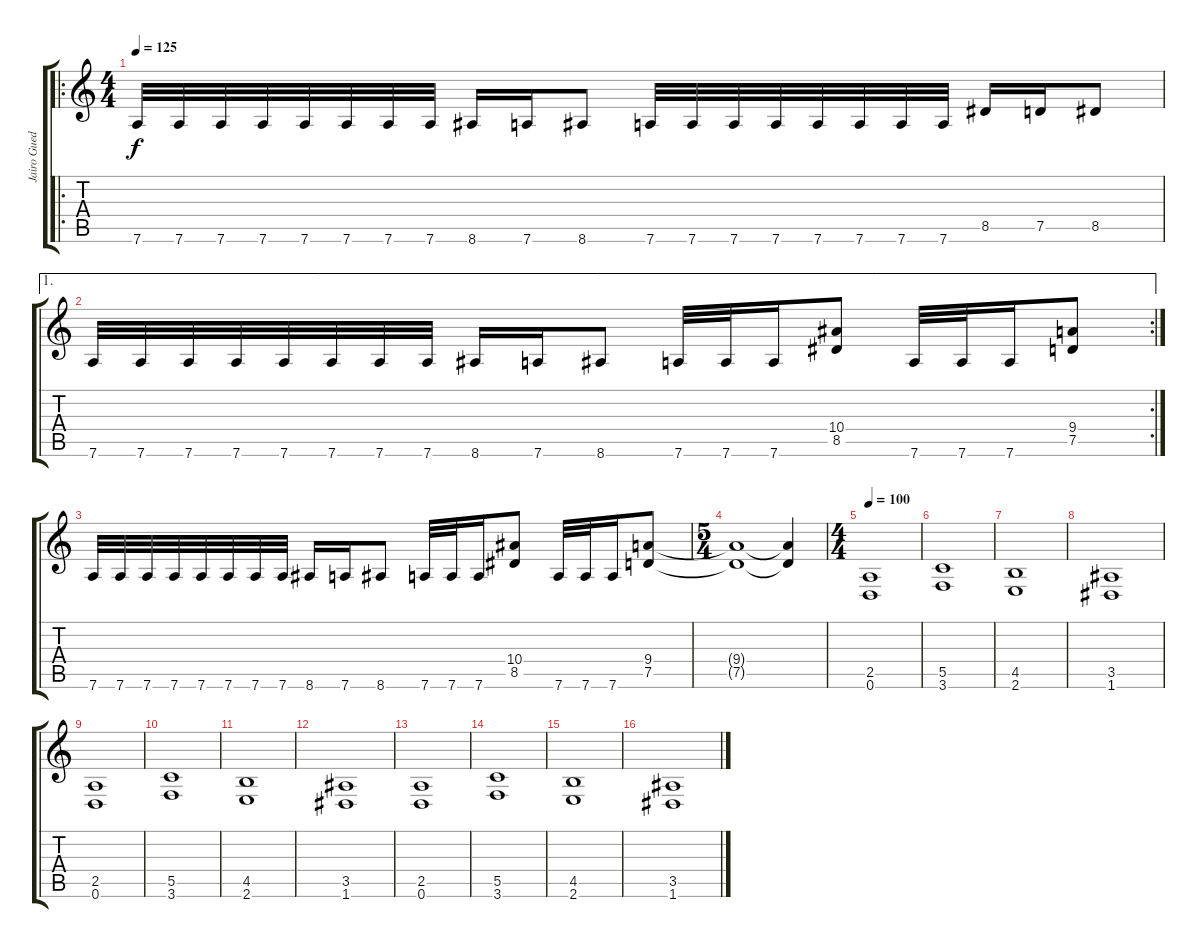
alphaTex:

\track ("Jairo Guedes" "Jairo Gued") {instrument overdrivenguitar}
\staff {score tabs}
\tuning (D4 A3 F3 C3 G2 D2) {hide}
\ro
\ts (4 4)
\tempo 125
\clef g2
\ks c
7.6.32{dy f} 7.6.32 7.6.32 7.6.32 7.6.32 7.6.32 7.6.32 7.6.32 8.6.16 7.6.16 8.6.8 7.6.32 7.6.32 7.6.32 7.6.32 7.6.32 7.6.32 7.6.32 7.6.32 8.5.16 7.5.16 8.5.8 |
\ae 1
\rc 2
7.6.32 7.6.32 7.6.32 7.6.32 7.6.32 7.6.32 7.6.32 7.6.32 8.6.16 7.6.16 8.6.8 7.6.32 7.6.32 7.6.16 (10.4 8.5).8 7.6.32 7.6.32 7.6.16 (9.4 7.5).8 |
7.6.32 7.6.32 7.6.32 7.6.32 7.6.32 7.6.32 7.6.32 7.6.32 8.6.16 7.6.16 8.6.8 7.6.32 7.6.32 7.6.16 (10.4 8.5).8 7.6.32 7.6.32 7.6.16 (9.4 7.5).8 |
\ts (5 4)
(9.4{t} 7.5{t}).1 (9.4{t} 7.5{t}).4 |
\ts (4 4)
\tempo 100
(2.5 0.6).1 |
(5.5 3.6).1 |
(4.5 2.6).1 |
(3.5 1.6).1 |
(2.5 0.6).1 |
(5.5 3.6).1 |
(4.5 2.6).1 |
(3.5 1.6).1 |
(2.5 0.6).1 |
(5.5 3.6).1 |
(4.5 2.6).1 |
(3.5 1.6).1
